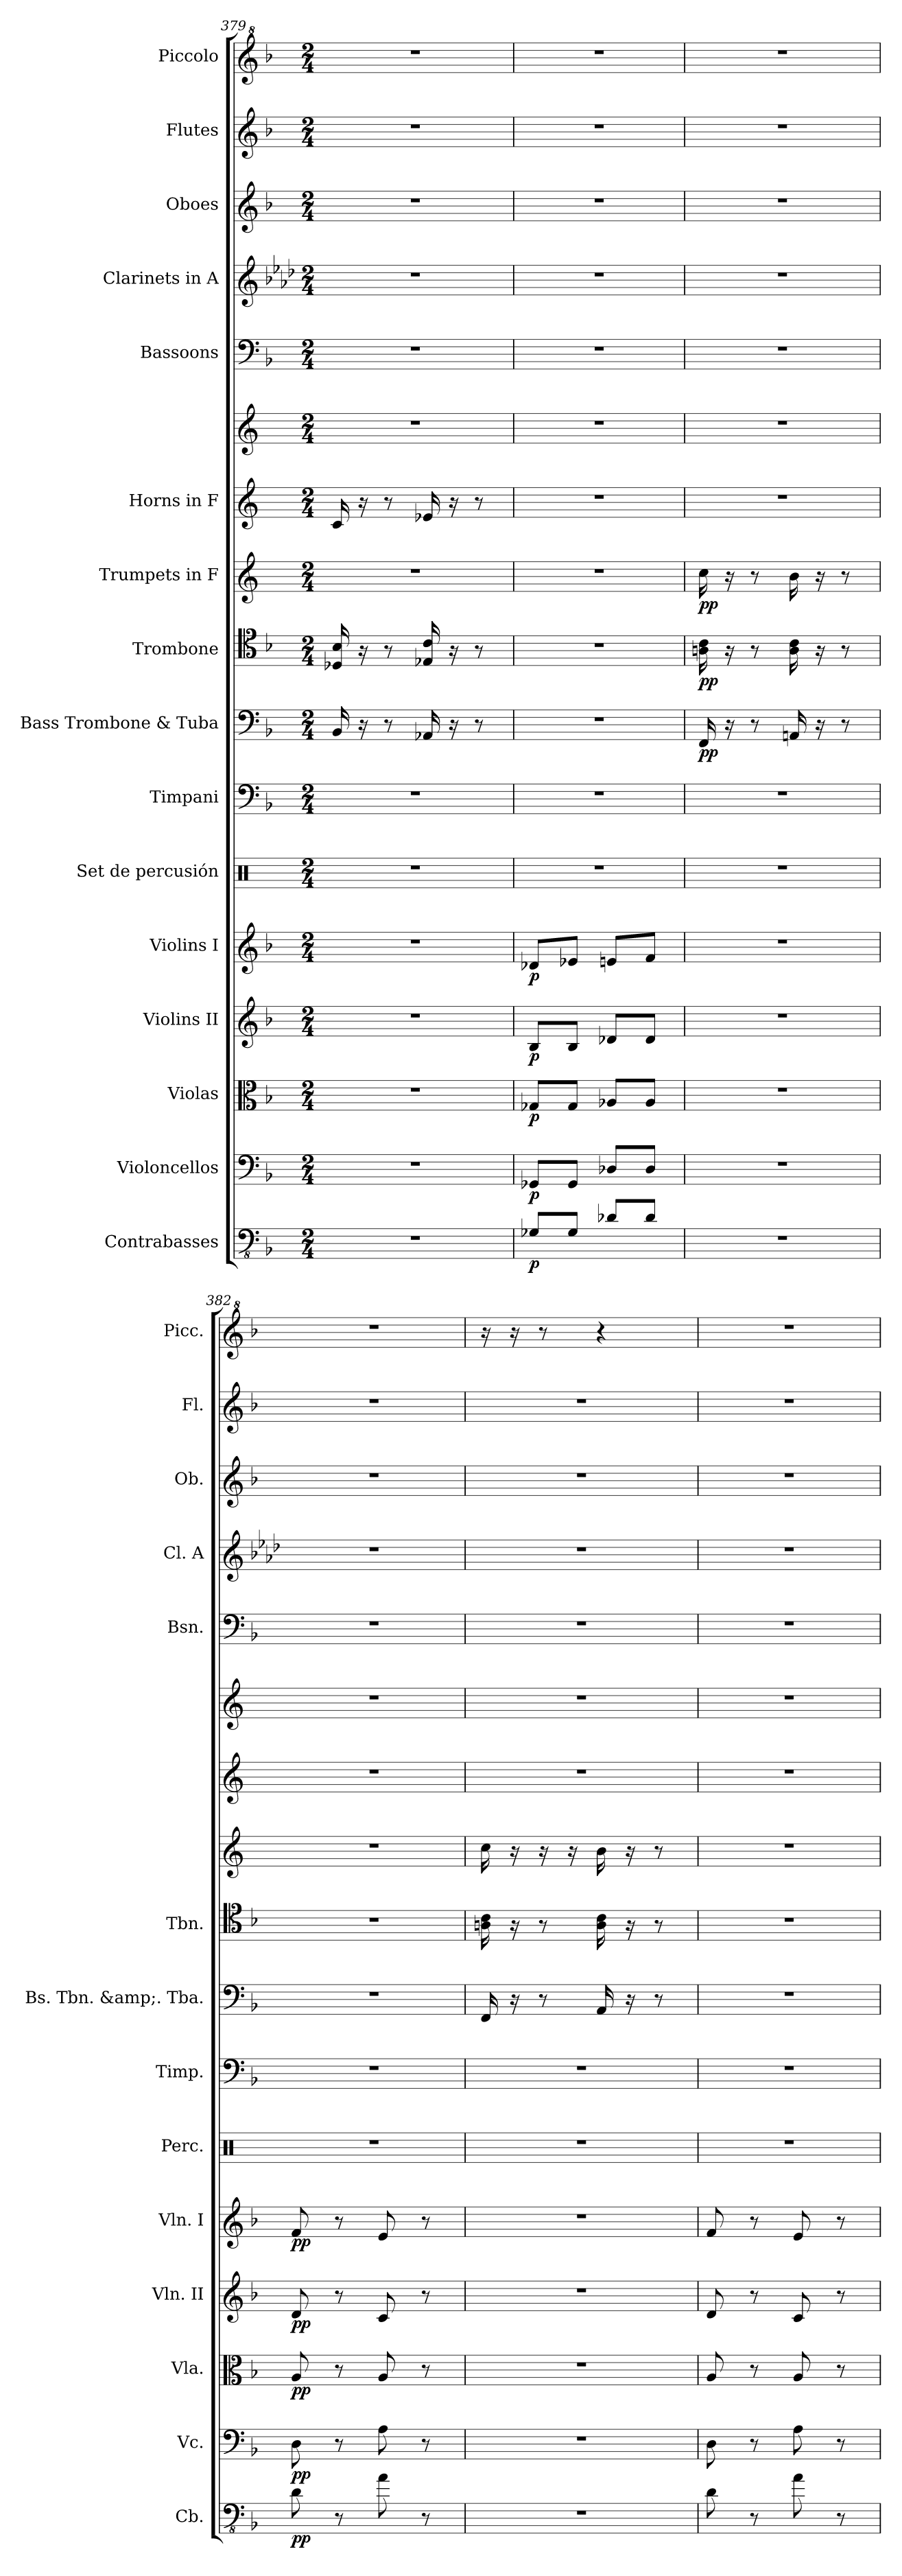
**kern	**dynam	**kern	**dynam	**kern	**dynam	**kern	**dynam	**kern	**dynam	**kern	**kern	**kern	**dynam	**kern	**dynam	**kern	**dynam	**kern	**kern	**kern	**kern	**kern	**kern	**kern
*part16	*part16	*part15	*part15	*part14	*part14	*part13	*part13	*part12	*part12	*part11	*part10	*part9	*part9	*part8	*part8	*part7	*part7	*part6	*part6	*part5	*part4	*part3	*part2	*part1
*staff17	*staff17	*staff16	*staff16	*staff15	*staff15	*staff14	*staff14	*staff13	*staff13	*staff12	*staff11	*staff10	*staff10	*staff9	*staff9	*staff8	*staff8	*staff7	*staff6	*staff5	*staff4	*staff3	*staff2	*staff1
*I"Contrabasses	*	*I"Violoncellos	*	*I"Violas	*	*I"Violins II	*	*I"Violins I	*	*I"Set de percusión	*I"Timpani	*I"Bass Trombone &amp; Tuba	*	*I"Trombone	*	*I"Trumpets in F	*	*I"Horns in F	*	*I"Bassoons	*I"Clarinets in A	*I"Oboes	*I"Flutes	*I"Piccolo
*I'Cb.	*	*I'Vc.	*	*I'Vla.	*	*I'Vln. II	*	*I'Vln. I	*	*I'Perc.	*I'Timp.	*I'Bs. Tbn. &amp;. Tba.	*	*I'Tbn.	*	*	*	*	*	*I'Bsn.	*I'Cl. A	*I'Ob.	*I'Fl.	*I'Picc.
!!LO:PB:g=z
*clefFv4	*	*clefF4	*	*clefC3	*	*clefG2	*	*clefG2	*	*clefX	*clefF4	*clefF4	*	*clefC4	*	*clefG2	*	*clefG2	*clefG2	*clefF4	*clefG2	*clefG2	*clefG2	*clefG^2
*ITrd7c12	*	*	*	*	*	*	*	*	*	*	*	*	*	*	*	*ITrd4c7	*	*ITrd4c7	*ITrd4c7	*	*ITrd2c3	*	*	*ITrd-7c-12
*k[b-]	*	*k[b-]	*	*k[b-]	*	*k[b-]	*	*k[b-]	*	*k[]	*k[b-]	*k[b-]	*	*k[b-]	*	*k[b-]	*	*k[b-]	*k[b-]	*k[b-]	*k[b-]	*k[b-]	*k[b-]	*k[b-]
*M2/4	*	*M2/4	*	*M2/4	*	*M2/4	*	*M2/4	*	*M2/4	*M2/4	*M2/4	*	*M2/4	*	*M2/4	*	*M2/4	*M2/4	*M2/4	*M2/4	*M2/4	*M2/4	*M2/4
=379	=379	=379	=379	=379	=379	=379	=379	=379	=379	=379	=379	=379	=379	=379	=379	=379	=379	=379	=379	=379	=379	=379	=379	=379
2r	.	2r	.	2r	.	2r	.	2r	.	2r	2r	16BB-/	.	16D-X/ 16B-/	.	2r	.	16F/	2r	2r	2r	2r	2r	2r
.	.	.	.	.	.	.	.	.	.	.	.	16r	.	16r	.	.	.	16r	.	.	.	.	.	.
.	.	.	.	.	.	.	.	.	.	.	.	8r	.	8r	.	.	.	8r	.	.	.	.	.	.
.	.	.	.	.	.	.	.	.	.	.	.	16AA-X/	.	16E-X/ 16c/	.	.	.	16A-X/	.	.	.	.	.	.
.	.	.	.	.	.	.	.	.	.	.	.	16r	.	16r	.	.	.	16r	.	.	.	.	.	.
.	.	.	.	.	.	.	.	.	.	.	.	8r	.	8r	.	.	.	8r	.	.	.	.	.	.
=380	=380	=380	=380	=380	=380	=380	=380	=380	=380	=380	=380	=380	=380	=380	=380	=380	=380	=380	=380	=380	=380	=380	=380	=380
!	!LO:DY:b	!	!LO:DY:b	!	!LO:DY:b	!	!LO:DY:b	!	!LO:DY:b	!	!	!	!	!	!	!	!	!	!	!	!	!	!	!
8GGG-X/L	p	8GG-X/L	p	8G-X/L	p	8B-/L	p	8d-X/L	p	2r	2r	2r	.	2r	.	2r	.	2r	2r	2r	2r	2r	2r	2r
8GGG-/J	.	8GG-/J	.	8G-/J	.	8B-/J	.	8e-X/J	.	.	.	.	.	.	.	.	.	.	.	.	.	.	.	.
8DD-X/L	.	8D-X/L	.	8A-X/L	.	8d-X/L	.	8en/L	.	.	.	.	.	.	.	.	.	.	.	.	.	.	.	.
8DD-/J	.	8D-/J	.	8A-/J	.	8d-/J	.	8f/J	.	.	.	.	.	.	.	.	.	.	.	.	.	.	.	.
=381	=381	=381	=381	=381	=381	=381	=381	=381	=381	=381	=381	=381	=381	=381	=381	=381	=381	=381	=381	=381	=381	=381	=381	=381
!	!	!	!	!	!	!	!	!	!	!	!	!	!LO:DY:b	!	!LO:DY:b	!	!LO:DY:b	!	!	!	!	!	!	!
2r	.	2r	.	2r	.	2r	.	2r	.	2r	2r	16FF/	pp	16An\ 16c\	pp	16f\	pp	2r	2r	2r	2r	2r	2r	2r
.	.	.	.	.	.	.	.	.	.	.	.	16r	.	16r	.	16r	.	.	.	.	.	.	.	.
.	.	.	.	.	.	.	.	.	.	.	.	8r	.	8r	.	8r	.	.	.	.	.	.	.	.
.	.	.	.	.	.	.	.	.	.	.	.	16AAn/	.	16A\ 16c\	.	16e\	.	.	.	.	.	.	.	.
.	.	.	.	.	.	.	.	.	.	.	.	16r	.	16r	.	16r	.	.	.	.	.	.	.	.
.	.	.	.	.	.	.	.	.	.	.	.	8r	.	8r	.	8r	.	.	.	.	.	.	.	.
=382	=382	=382	=382	=382	=382	=382	=382	=382	=382	=382	=382	=382	=382	=382	=382	=382	=382	=382	=382	=382	=382	=382	=382	=382
!	!LO:DY:b	!	!LO:DY:b	!	!LO:DY:b	!	!LO:DY:b	!	!LO:DY:b	!	!	!	!	!	!	!	!	!	!	!	!	!	!	!
8DD\	pp	8D\	pp	8A/	pp	8d/	pp	8f/	pp	2r	2r	2r	.	2r	.	2r	.	2r	2r	2r	2r	2r	2r	2r
8r	.	8r	.	8r	.	8r	.	8r	.	.	.	.	.	.	.	.	.	.	.	.	.	.	.	.
8AA\	.	8A\	.	8A/	.	8c/	.	8e/	.	.	.	.	.	.	.	.	.	.	.	.	.	.	.	.
8r	.	8r	.	8r	.	8r	.	8r	.	.	.	.	.	.	.	.	.	.	.	.	.	.	.	.
=383	=383	=383	=383	=383	=383	=383	=383	=383	=383	=383	=383	=383	=383	=383	=383	=383	=383	=383	=383	=383	=383	=383	=383	=383
2r	.	2r	.	2r	.	2r	.	2r	.	2r	2r	16FF/	.	16An\ 16c\	.	16f\	.	2r	2r	2r	2r	2r	2r	16r
.	.	.	.	.	.	.	.	.	.	.	.	16r	.	16r	.	16r	.	.	.	.	.	.	.	16r
.	.	.	.	.	.	.	.	.	.	.	.	8r	.	8r	.	16r	.	.	.	.	.	.	.	8r
.	.	.	.	.	.	.	.	.	.	.	.	.	.	.	.	16r	.	.	.	.	.	.	.	.
.	.	.	.	.	.	.	.	.	.	.	.	16AA/	.	16A\ 16c\	.	16e\	.	.	.	.	.	.	.	4r
.	.	.	.	.	.	.	.	.	.	.	.	16r	.	16r	.	16r	.	.	.	.	.	.	.	.
.	.	.	.	.	.	.	.	.	.	.	.	8r	.	8r	.	8r	.	.	.	.	.	.	.	.
!!LO:PB:g=z
=384	=384	=384	=384	=384	=384	=384	=384	=384	=384	=384	=384	=384	=384	=384	=384	=384	=384	=384	=384	=384	=384	=384	=384	=384
8DD\	.	8D\	.	8A/	.	8d/	.	8f/	.	2r	2r	2r	.	2r	.	2r	.	2r	2r	2r	2r	2r	2r	2r
8r	.	8r	.	8r	.	8r	.	8r	.	.	.	.	.	.	.	.	.	.	.	.	.	.	.	.
8AA\	.	8A\	.	8A/	.	8c/	.	8e/	.	.	.	.	.	.	.	.	.	.	.	.	.	.	.	.
8r	.	8r	.	8r	.	8r	.	8r	.	.	.	.	.	.	.	.	.	.	.	.	.	.	.	.
=	=	=	=	=	=	=	=	=	=	=	=	=	=	=	=	=	=	=	=	=	=	=	=	=
*-	*-	*-	*-	*-	*-	*-	*-	*-	*-	*-	*-	*-	*-	*-	*-	*-	*-	*-	*-	*-	*-	*-	*-	*-
